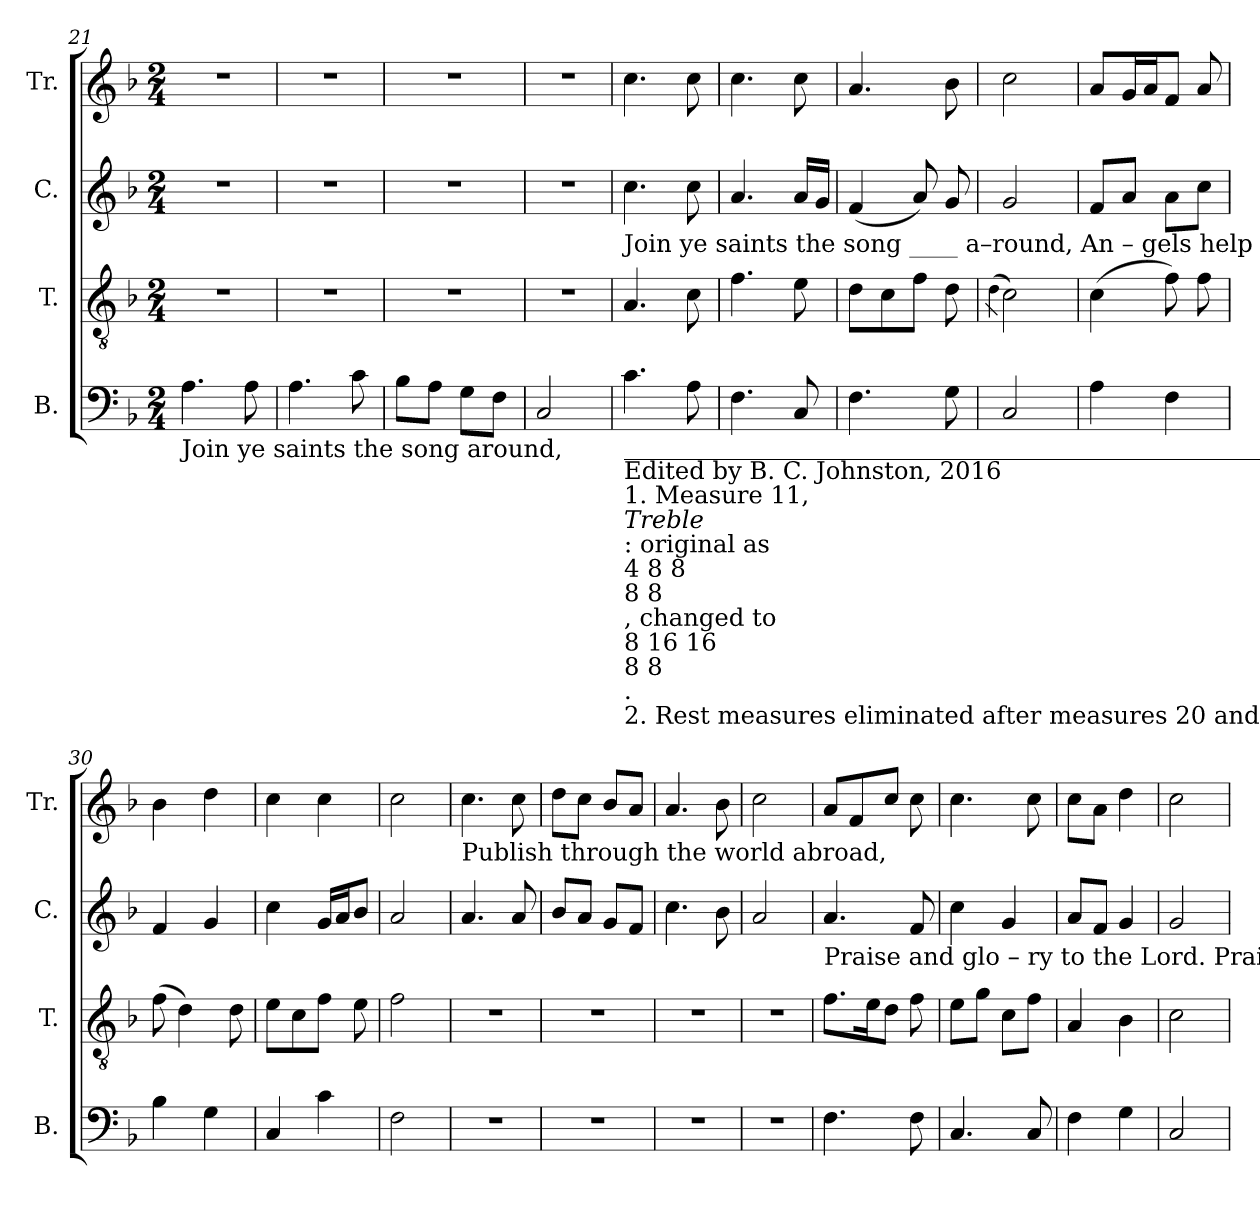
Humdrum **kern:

**kern	**kern	**kern	**kern
*part4	*part3	*part2	*part1
*staff4	*staff3	*staff2	*staff1
*I"B.	*I"T.	*I"C.	*I"Tr.
*I'B.	*I'T.	*I'C.	*I'Tr.
*clefF4	*clefGv2	*clefG2	*clefG2
*k[b-]	*k[b-]	*k[b-]	*k[b-]
*M2/4	*M2/4	*M2/4	*M2/4
=21	=21	=21	=21
!LO:TX:b:t=Join  ye  saints  the  song  around,	!	!	!
4.A\	2r	2r	2r
8A\	.	.	.
=22	=22	=22	=22
4.A\	2r	2r	2r
8c\	.	.	.
=23	=23	=23	=23
8B-\L	2r	2r	2r
8A\J	.	.	.
8G\L	.	.	.
8F\J	.	.	.
=24	=24	=24	=24
2C/	2r	2r	2r
!!LO:LB:g=z
=25	=25	=25	=25
!	!	!LO:TX:b:t=Join ye   saints the   song ____  a–round,    An   –   gels        help the   cheer–ful     sound,	!
!LO:TX:b:t=__________________________________________________________	!	!	!
!LO:TX:b:t=Edited by B. C. Johnston, 2016	!	!	!
!LO:TX:b:t=1. Measure 11,	!	!	!
!LO:TX:b:i:t=Treble	!	!	!
!LO:TX:b:t=&colon; original as	!	!	!
!LO:TX:b:t=4 8 8	!	!	!
!LO:TX:b:t=8 8	!	!	!
!LO:TX:b:t=, changed to	!	!	!
!LO:TX:b:t=8 16 16	!	!	!
!LO:TX:b:t=8 8	!	!	!
!LO:TX:b:t=.	!	!	!
!LO:TX:b:t=2. Rest measures eliminated after measures 20 and 40.	!	!	!
4.c\	4.A/	4.cc\	4.cc\
8A\	8c\	8cc\	8cc\
=26	=26	=26	=26
4.F\	4.f\	4.a/	4.cc\
8C/	8e\	16a/LL	8cc\
.	.	16g/JJ	.
=27	=27	=27	=27
4.F\	8d\L	(4f/	4.a/
.	8c\	.	.
.	8f\J	8a/)	.
8G\	8d\	8g/	8b-\
=28	=28	=28	=28
.	(4qd\	.	.
2C/	2c\)	2g/	2cc\
=29	=29	=29	=29
4A\	(4c\	8f/L	8a/L
.	.	8a/J	16g/L
.	.	.	16a/J
4F\	8f\)	8a\L	8f/J
.	8f\	8cc\J	8a/
=30	=30	=30	=30
4B-\	(8f\	4f/	4b-\
.	4d\)	.	.
4G\	.	4g/	4dd\
.	8d\	.	.
=31	=31	=31	=31
4C/	8e\L	4cc\	4cc\
.	8c\	.	.
4c\	8f\J	16g/LL	4cc\
.	.	16a/J	.
.	8e\	8b-/J	.
=32	=32	=32	=32
2F\	2f\	2a/	2cc\
=33	=33	=33	=33
!	!	!	!LO:TX:b:t=Publish through the world abroad,
2r	2r	4.a/	4.cc\
.	.	8a/	8cc\
=34	=34	=34	=34
2r	2r	8b-/L	8dd\L
.	.	8a/J	8cc\J
.	.	8g/L	8b-/L
.	.	8f/J	8a/J
=35	=35	=35	=35
2r	2r	4.cc\	4.a/
.	.	8b-\	8b-\
=36	=36	=36	=36
2r	2r	2a/	2cc\
!!LO:PB:g=z
=37	=37	=37	=37
!	!	!LO:TX:b:t=Praise  and  glo   –  ry          to    the  Lord.             Prai   –   ses    here        to       thee  we give,  Gracious thou our thanks receive;	!
4.F\	8.f\L	4.a/	8a/L
.	.	.	8f/
.	16e\K	.	.
.	8d\J	.	8cc/J
8F\	8f\	8f/	8cc\
=38	=38	=38	=38
4.C/	8e\L	4cc\	4.cc\
.	8g\J	.	.
.	8c\L	4g/	.
8C/	8f\J	.	8cc\
=39	=39	=39	=39
4F\	4A/	8a/L	8cc\L
.	.	8f/J	8a\J
4G\	4B-\	4g/	4dd\
=40	=40	=40	=40
2C/	2c\	2g/	2cc\
=	=	=	=
*-	*-	*-	*-
